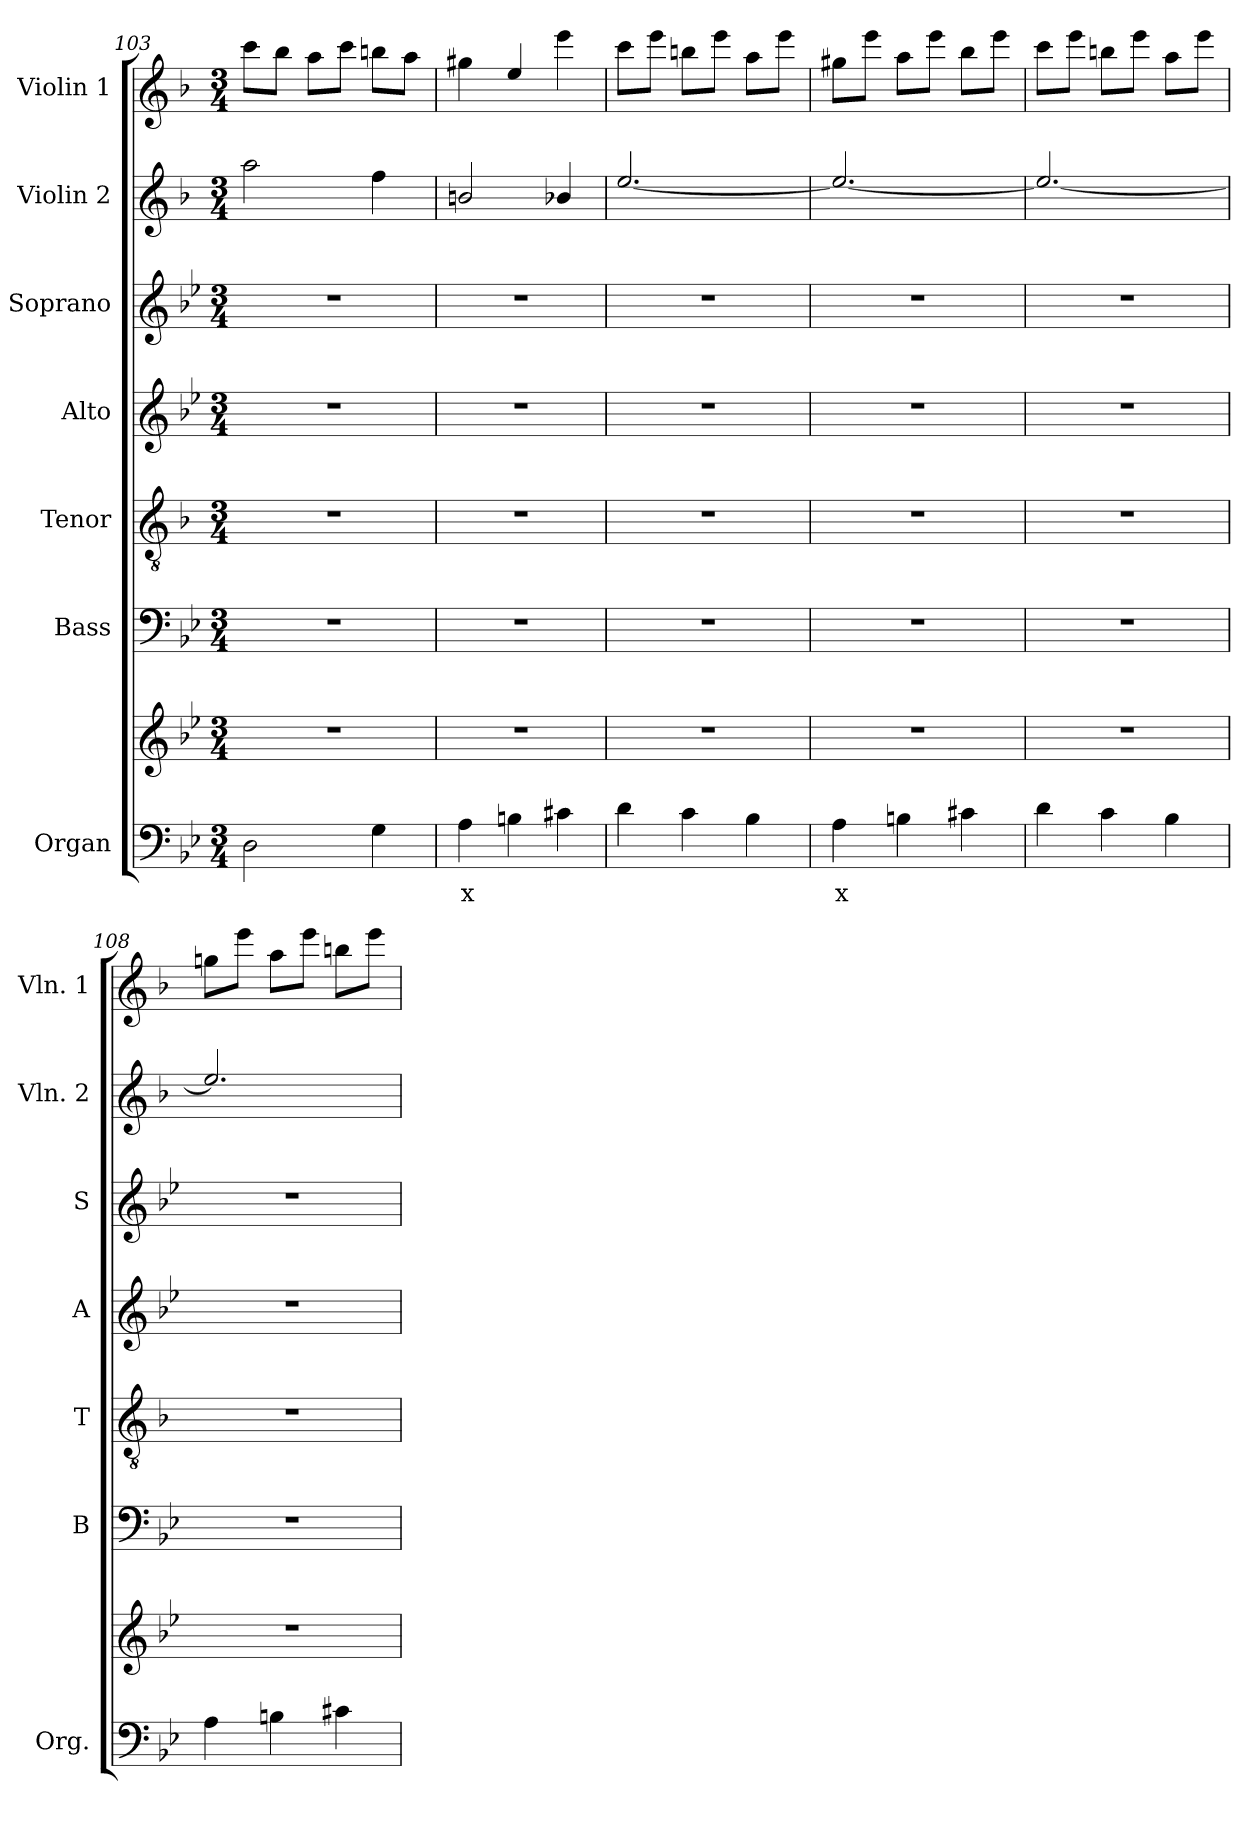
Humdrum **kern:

**kern	**text	**kern	**kern	**kern	**kern	**kern	**kern	**kern
*part7	*part7	*part7	*part6	*part5	*part4	*part3	*part2	*part1
*staff8	*staff8	*staff7	*staff6	*staff5	*staff4	*staff3	*staff2	*staff1
*I"Organ	*	*	*I"Bass	*I"Tenor	*I"Alto	*I"Soprano	*I"Violin 2	*I"Violin 1
*I'Org.	*	*	*I'B	*I'T	*I'A	*I'S	*I'Vln. 2	*I'Vln. 1
*clefF4	*	*clefG2	*clefF4	*clefGv2	*clefG2	*clefG2	*clefG2	*clefG2
*	*	*	*	*ITrd4c7	*	*	*ITrd4c7	*ITrd4c7
*k[b-e-]	*	*k[b-e-]	*k[b-e-]	*k[b-e-]	*k[b-e-]	*k[b-e-]	*k[b-e-]	*k[b-e-]
*B-:	*	*B-:	*B-:	*B-:	*B-:	*B-:	*B-:	*B-:
*M3/4	*	*M3/4	*M3/4	*M3/4	*M3/4	*M3/4	*M3/4	*M3/4
=103	=103	=103	=103	=103	=103	=103	=103	=103
2D\	.	2.r	2.r	2.r	2.r	2.r	2dd\	8ff\L
.	.	.	.	.	.	.	.	8ee-\J
.	.	.	.	.	.	.	.	8dd\L
.	.	.	.	.	.	.	.	8ff\J
4G\	.	.	.	.	.	.	4b-\	8een\L
.	.	.	.	.	.	.	.	8dd\J
=104	=104	=104	=104	=104	=104	=104	=104	=104
!	!LO:LY:b	!	!	!	!	!	!	!
4A\	x	2.r	2.r	2.r	2.r	2.r	2en/	4cc#X\
4Bn\	.	.	.	.	.	.	.	4a/
4c#X\	.	.	.	.	.	.	4e-X/	4aa\
!!LO:LB:g=z
=105	=105	=105	=105	=105	=105	=105	=105	=105
4d\	.	2.r	2.r	2.r	2.r	2.r	[2.a/	8ff\L
.	.	.	.	.	.	.	.	8aa\J
4c\	.	.	.	.	.	.	.	8een\L
.	.	.	.	.	.	.	.	8aa\J
4B-\	.	.	.	.	.	.	.	8dd\L
.	.	.	.	.	.	.	.	8aa\J
=106	=106	=106	=106	=106	=106	=106	=106	=106
!	!LO:LY:b	!	!	!	!	!	!	!
4A\	x	2.r	2.r	2.r	2.r	2.r	2.a/_	8cc#X\L
.	.	.	.	.	.	.	.	8aa\J
4Bn\	.	.	.	.	.	.	.	8dd\L
.	.	.	.	.	.	.	.	8aa\J
4c#X\	.	.	.	.	.	.	.	8ee-\L
.	.	.	.	.	.	.	.	8aa\J
=107	=107	=107	=107	=107	=107	=107	=107	=107
4d\	.	2.r	2.r	2.r	2.r	2.r	2.a/_	8ff\L
.	.	.	.	.	.	.	.	8aa\J
4c\	.	.	.	.	.	.	.	8een\L
.	.	.	.	.	.	.	.	8aa\J
4B-\	.	.	.	.	.	.	.	8dd\L
.	.	.	.	.	.	.	.	8aa\J
=108	=108	=108	=108	=108	=108	=108	=108	=108
4A\	.	2.r	2.r	2.r	2.r	2.r	2.a/]	8ccn\L
.	.	.	.	.	.	.	.	8aa\J
4Bn\	.	.	.	.	.	.	.	8dd\L
.	.	.	.	.	.	.	.	8aa\J
4c#X\	.	.	.	.	.	.	.	8een\L
.	.	.	.	.	.	.	.	8aa\J
=	=	=	=	=	=	=	=	=
*-	*-	*-	*-	*-	*-	*-	*-	*-
